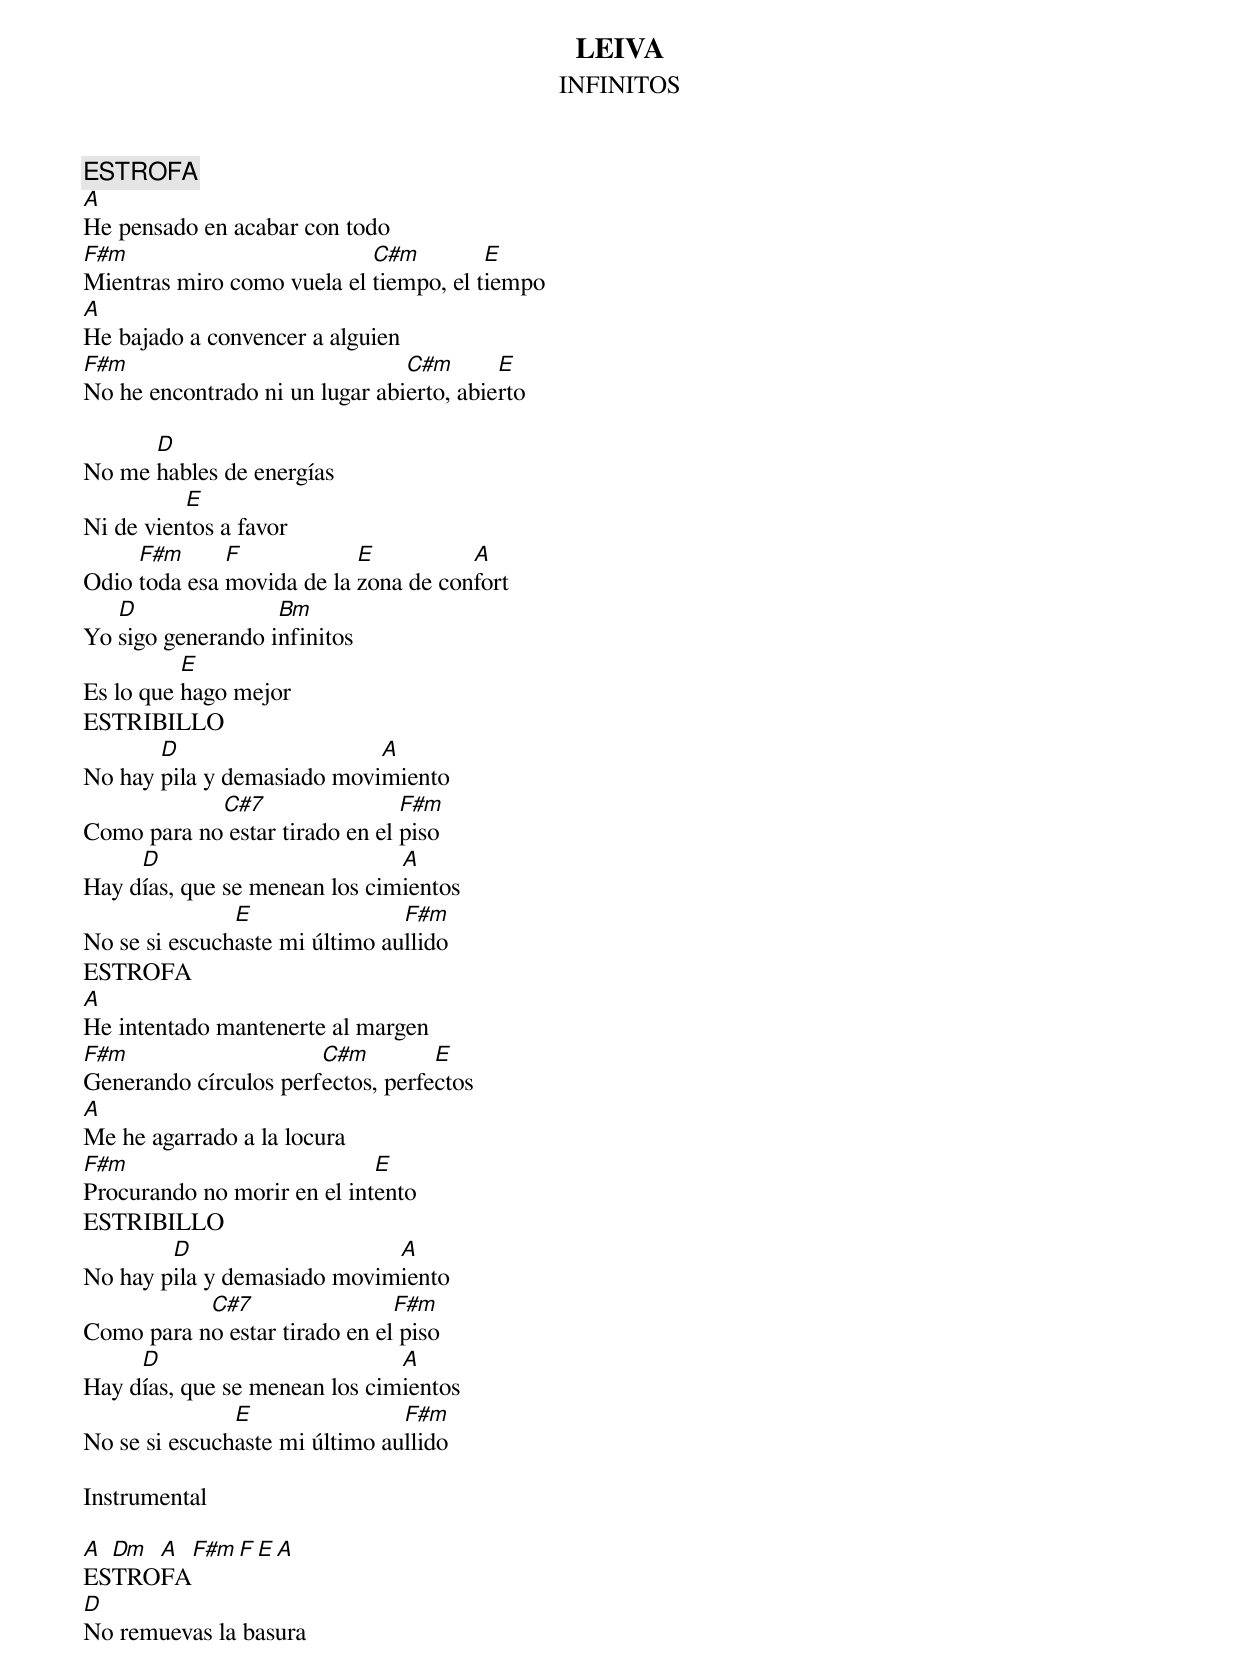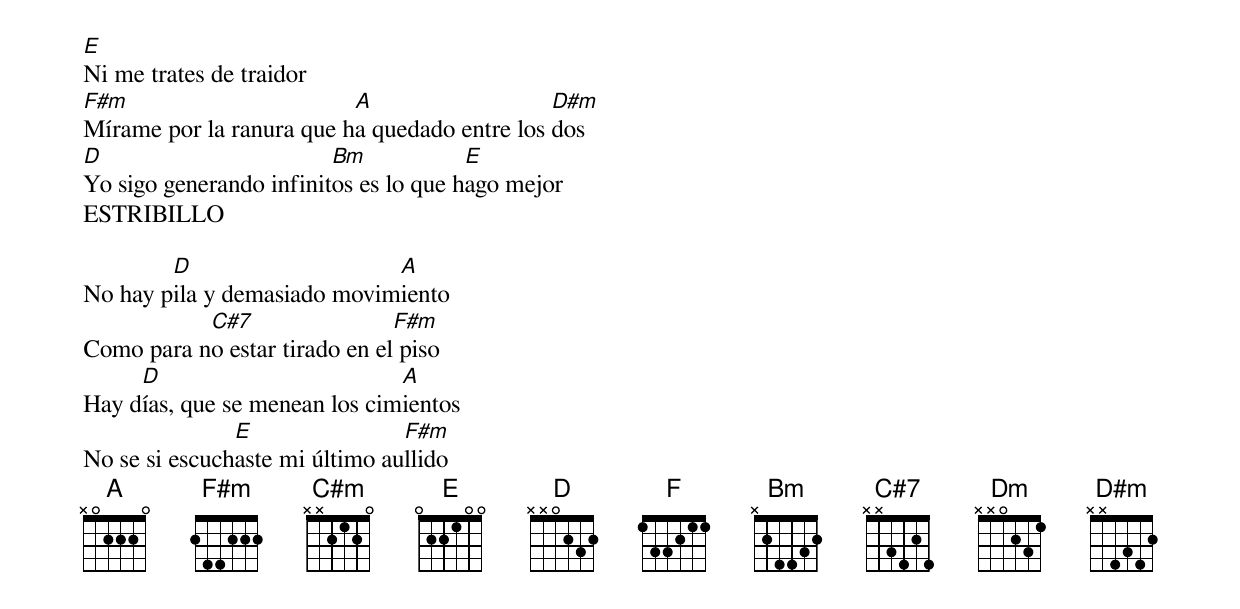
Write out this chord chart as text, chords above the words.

LEIVA
INFINITOS
ESTROFA
A
He pensado en acabar con todo
F#m                         C#m         E
Mientras miro como vuela el tiempo, el tiempo
A
He bajado a convencer a alguien
F#m                             C#m       E
No he encontrado ni un lugar abierto, abierto

      D
No me hables de energías
          E
Ni de vientos a favor
     F#m      F            E          A
Odio toda esa movida de la zona de confort
   D               Bm
Yo sigo generando infinitos
          E
Es lo que hago mejor
ESTRIBILLO
       D                    A
No hay pila y demasiado movimiento
            C#7                 F#m
Como para no estar tirado en el piso
     D                         A
Hay días, que se menean los cimientos
               E                F#m
No se si escuchaste mi último aullido
ESTROFA
A
He intentado mantenerte al margen
F#m                    C#m         E
Generando círculos perfectos, perfectos
A
Me he agarrado a la locura
F#m                          E
Procurando no morir en el intento
ESTRIBILLO
        D                    A
No hay pila y demasiado movimiento
           C#7                 F#m
Como para no estar tirado en el piso
     D                         A
Hay días, que se menean los cimientos
               E                F#m
No se si escuchaste mi último aullido

Instrumental

A Dm A F#m  F E A
ESTROFA
D
No remuevas la basura
E
Ni me trates de traidor
F#m                       A                   D#m
Mírame por la ranura que ha quedado entre los dos
D                        Bm            E
Yo sigo generando infinitos es lo que hago mejor
ESTRIBILLO

        D                    A
No hay pila y demasiado movimiento
           C#7                 F#m
Como para no estar tirado en el piso
     D                         A
Hay días, que se menean los cimientos
               E                F#m
No se si escuchaste mi último aullido
